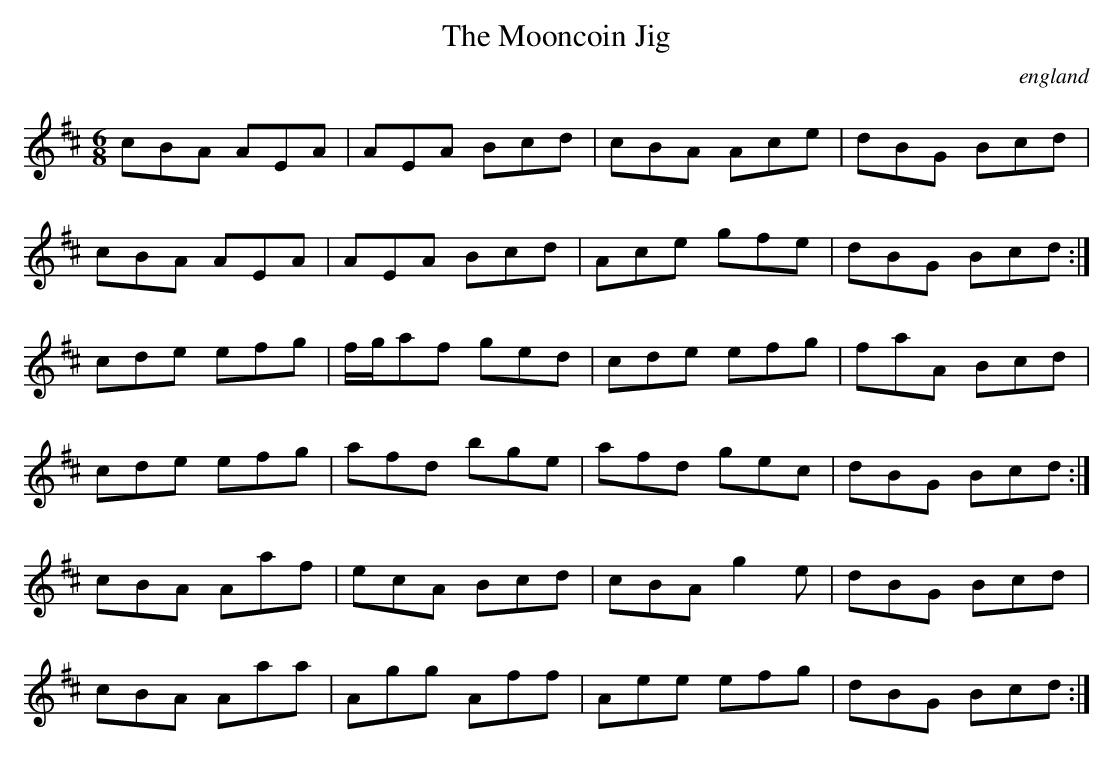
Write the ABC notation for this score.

X:1
T:Mooncoin Jig, The
O:england
M:6/8
L:1/8
K:Amix
cBA AEA|AEA Bcd|cBA Ace|dBG Bcd|
cBA AEA|AEA Bcd|Ace gfe|dBG Bcd:|
cde efg|f/g/af ged|cde efg|faA Bcd|
cde efg|afd bge|afd gec|dBG Bcd:|
cBA Aaf|ecA Bcd|cBA g2e|dBG Bcd|
cBA Aaa|Agg Aff|Aee efg|dBG Bcd:|
